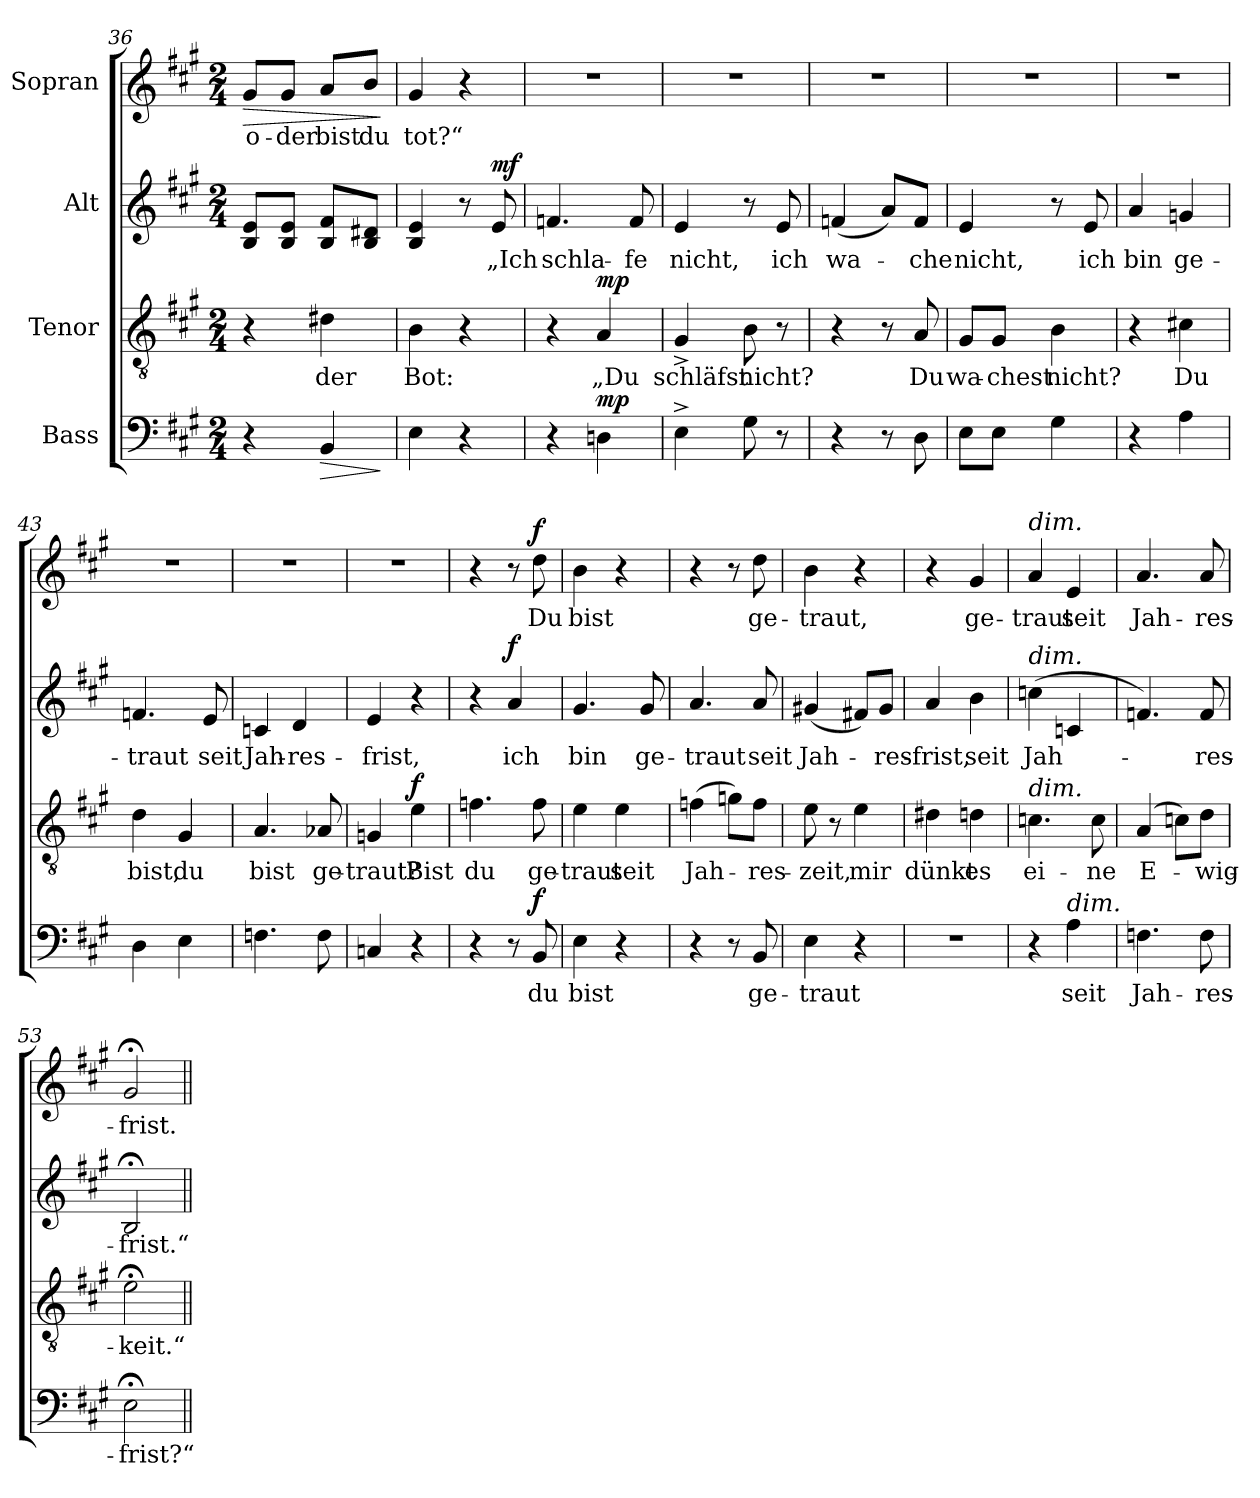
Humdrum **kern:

**kern	**text	**dynam	**kern	**text	**dynam	**kern	**text	**dynam	**kern	**text	**dynam
*part4	*part4	*part4	*part3	*part3	*part3	*part2	*part2	*part2	*part1	*part1	*part1
*staff4	*staff4	*staff4	*staff3	*staff3	*staff3	*staff2	*staff2	*staff2	*staff1	*staff1	*staff1
*I"Bass	*	*	*I"Tenor	*	*	*I"Alt	*	*	*I"Sopran	*	*
!!LO:LB:g=z
*clefF4	*	*	*clefGv2	*	*	*clefG2	*	*	*clefG2	*	*
*k[f#c#g#]	*	*	*k[f#c#g#]	*	*	*k[f#c#g#]	*	*	*k[f#c#g#]	*	*
*M2/4	*	*	*M2/4	*	*	*M2/4	*	*	*M2/4	*	*
=36	=36	=36	=36	=36	=36	=36	=36	=36	=36	=36	=36
!	!	!	!	!	!	!	!	!	!	!LO:LY:b	!LO:HP:b
4r	.	.	4r	.	.	8B/ 8e/L	.	.	8g#/L	o-	>
!	!	!	!	!	!	!	!	!	!	!LO:LY:b	!
.	.	.	.	.	.	8B/ 8e/J	.	.	8g#/J	-der	.
!	!	!LO:HP:b	!	!LO:LY:b	!	!	!	!	!	!LO:LY:b	!
4BB/	.	>	4d#X\	der	.	8B/ 8f#/L	.	.	8a/L	bist	.
!	!	!	!	!	!	!	!	!	!	!LO:LY:b	!
.	.	.	.	.	.	8B/ 8d#X/J	.	.	8b/J	du	.
.	.	]	.	.	.	.	.	.	.	.	]
=37	=37	=37	=37	=37	=37	=37	=37	=37	=37	=37	=37
!	!	!	!	!LO:LY:b	!	!	!	!	!	!LO:LY:b	!
4E\	.	.	4B\	Bot:	.	4B/ 4e/	.	.	4g#/	tot?“	.
4r	.	.	4r	.	.	8r	.	.	4r	.	.
!	!	!	!	!	!	!	!LO:LY:b	!LO:DY:a	!	!	!
.	.	.	.	.	.	8e/	„Ich	mf	.	.	.
=38	=38	=38	=38	=38	=38	=38	=38	=38	=38	=38	=38
!	!	!	!	!	!	!	!LO:LY:b	!	!	!	!
4r	.	.	4r	.	.	4.fn/	schla-	.	2r	.	.
!	!	!LO:DY:a	!	!LO:LY:b	!LO:DY:a	!	!	!	!	!	!
4Dn\	.	mp	4A/	„Du	mp	.	.	.	.	.	.
!	!	!	!	!	!	!	!LO:LY:b	!	!	!	!
.	.	.	.	.	.	8f/	-fe	.	.	.	.
=39	=39	=39	=39	=39	=39	=39	=39	=39	=39	=39	=39
!	!	!	!	!LO:LY:b	!	!	!LO:LY:b	!	!	!	!
4E^\	.	.	4G#^/	schläfst	.	4e/	nicht,	.	2r	.	.
!	!	!	!	!LO:LY:b	!	!	!	!	!	!	!
8G#\	.	.	8B\	nicht?	.	8r	.	.	.	.	.
!	!	!	!	!	!	!	!LO:LY:b	!	!	!	!
8r	.	.	8r	.	.	8e/	ich	.	.	.	.
=40	=40	=40	=40	=40	=40	=40	=40	=40	=40	=40	=40
!	!	!	!	!	!	!	!LO:LY:b	!	!	!	!
4r	.	.	4r	.	.	(4fn/	wa-	.	2r	.	.
8r	.	.	8r	.	.	8a/L)	.	.	.	.	.
!	!	!	!	!LO:LY:b	!	!	!LO:LY:b	!	!	!	!
8D\	.	.	8A/	Du	.	8f/J	-che	.	.	.	.
=41	=41	=41	=41	=41	=41	=41	=41	=41	=41	=41	=41
!	!	!	!	!LO:LY:b	!	!	!LO:LY:b	!	!	!	!
8E\L	.	.	8G#/L	wa-	.	4e/	nicht,	.	2r	.	.
!	!	!	!	!LO:LY:b	!	!	!	!	!	!	!
8E\J	.	.	8G#/J	-chest	.	.	.	.	.	.	.
!	!	!	!	!LO:LY:b	!	!	!	!	!	!	!
4G#\	.	.	4B\	nicht?	.	8r	.	.	.	.	.
!	!	!	!	!	!	!	!LO:LY:b	!	!	!	!
.	.	.	.	.	.	8e/	ich	.	.	.	.
!!LO:LB:g=z
=42	=42	=42	=42	=42	=42	=42	=42	=42	=42	=42	=42
!	!	!	!	!	!	!	!LO:LY:b	!	!	!	!
4r	.	.	4r	.	.	4a/	bin	.	2r	.	.
!	!	!	!	!LO:LY:b	!	!	!LO:LY:b	!	!	!	!
4A\	.	.	4c#X\	Du	.	4gn/	ge-	.	.	.	.
=43	=43	=43	=43	=43	=43	=43	=43	=43	=43	=43	=43
!	!	!	!	!LO:LY:b	!	!	!LO:LY:b	!	!	!	!
4D\	.	.	4d\	bist,	.	4.fn/	-traut	.	2r	.	.
!	!	!	!	!LO:LY:b	!	!	!	!	!	!	!
4E\	.	.	4G#/	du	.	.	.	.	.	.	.
!	!	!	!	!	!	!	!LO:LY:b	!	!	!	!
.	.	.	.	.	.	8e/	seit	.	.	.	.
=44	=44	=44	=44	=44	=44	=44	=44	=44	=44	=44	=44
!	!	!	!	!LO:LY:b	!	!	!LO:LY:b	!	!	!	!
4.Fn\	.	.	4.A/	bist	.	4cn/	Jah-	.	2r	.	.
!	!	!	!	!	!	!	!LO:LY:b	!	!	!	!
.	.	.	.	.	.	4d/	-res-	.	.	.	.
!	!	!	!	!LO:LY:b	!	!	!	!	!	!	!
8F\	.	.	8A-X/	ge-	.	.	.	.	.	.	.
=45	=45	=45	=45	=45	=45	=45	=45	=45	=45	=45	=45
!	!	!	!	!LO:LY:b	!	!	!LO:LY:b	!	!	!	!
4Cn/	.	.	4Gn/	-traut?	.	4e/	-frist,	.	2r	.	.
!	!	!	!	!LO:LY:b	!LO:DY:a	!	!	!	!	!	!
4r	.	.	4e\	Bist	f	4r	.	.	.	.	.
=46	=46	=46	=46	=46	=46	=46	=46	=46	=46	=46	=46
!	!	!	!	!LO:LY:b	!	!	!	!	!	!	!
4r	.	.	4.fn\	du	.	4r	.	.	4r	.	.
!	!	!	!	!	!	!	!LO:LY:b	!LO:DY:a	!	!	!
8r	.	.	.	.	.	4a/	ich	f	8r	.	.
!	!LO:LY:b	!LO:DY:a	!	!LO:LY:b	!	!	!	!	!	!LO:LY:b	!LO:DY:a
8BB/	du	f	8f\	ge-	.	.	.	.	8dd\	Du	f
=47	=47	=47	=47	=47	=47	=47	=47	=47	=47	=47	=47
!	!LO:LY:b	!	!	!LO:LY:b	!	!	!LO:LY:b	!	!	!LO:LY:b	!
4E\	bist	.	4e\	-traut	.	4.g#/	bin	.	4b\	bist	.
!	!	!	!	!LO:LY:b	!	!	!	!	!	!	!
4r	.	.	4e\	seit	.	.	.	.	4r	.	.
!	!	!	!	!	!	!	!LO:LY:b	!	!	!	!
.	.	.	.	.	.	8g#/	ge-	.	.	.	.
!!LO:PB:g=z
=48	=48	=48	=48	=48	=48	=48	=48	=48	=48	=48	=48
!	!	!	!	!LO:LY:b	!	!	!LO:LY:b	!	!	!	!
4r	.	.	(4fn\	Jah-	.	4.a/	-traut	.	4r	.	.
8r	.	.	8gn\L)	.	.	.	.	.	8r	.	.
!	!LO:LY:b	!	!	!LO:LY:b	!	!	!LO:LY:b	!	!	!LO:LY:b	!
8BB/	ge-	.	8f\J	-res-	.	8a/	seit	.	8dd\	ge-	.
=49	=49	=49	=49	=49	=49	=49	=49	=49	=49	=49	=49
!	!LO:LY:b	!	!	!LO:LY:b	!	!	!LO:LY:b	!	!	!LO:LY:b	!
4E\	-traut	.	8e\	-zeit,	.	(4g#X/	Jah-	.	4b\	-traut,	.
.	.	.	8r	.	.	.	.	.	.	.	.
!	!	!	!	!LO:LY:b	!	!	!	!	!	!	!
4r	.	.	4e\	mir	.	8f#X/L)	.	.	4r	.	.
!	!	!	!	!	!	!	!LO:LY:b	!	!	!	!
.	.	.	.	.	.	8g#/J	-res-	.	.	.	.
=50	=50	=50	=50	=50	=50	=50	=50	=50	=50	=50	=50
!	!	!	!	!LO:LY:b	!	!	!LO:LY:b	!	!	!	!
2r	.	.	4d#X\	dünkt	.	4a/	-frist,	.	4r	.	.
!	!	!	!	!LO:LY:b	!	!	!LO:LY:b	!	!	!LO:LY:b	!
.	.	.	4dn\	es	.	4b\	seit	.	4g#/	ge-	.
=51	=51	=51	=51	=51	=51	=51	=51	=51	=51	=51	=51
!	!	!	!	!	!	!	!	!	!LO:TX:a:i:t=dim.	!	!
!	!	!	!	!	!	!LO:TX:a:i:t=dim.	!	!	!	!	!
!	!	!	!LO:TX:a:i:t=dim.	!	!	!	!	!	!	!	!
!	!	!	!	!LO:LY:b	!	!	!LO:LY:b	!	!	!LO:LY:b	!
4r	.	.	4.cn\	ei-	.	(4ccn\	Jah-	.	4a/	-traut	.
!LO:TX:a:i:t=dim.	!	!	!	!	!	!	!	!	!	!	!
!	!LO:LY:b	!	!	!	!	!	!	!	!	!LO:LY:b	!
4A\	seit	.	.	.	.	4cn/	.	.	4e/	seit	.
!	!	!	!	!LO:LY:b	!	!	!	!	!	!	!
.	.	.	8c\	-ne	.	.	.	.	.	.	.
=52	=52	=52	=52	=52	=52	=52	=52	=52	=52	=52	=52
!	!LO:LY:b	!	!	!LO:LY:b	!	!	!	!	!	!LO:LY:b	!
4.Fn\	Jah-	.	(4A/	E-	.	4.fn/)	.	.	4.a/	Jah-	.
.	.	.	8cn\L)	.	.	.	.	.	.	.	.
!	!LO:LY:b	!	!	!LO:LY:b	!	!	!LO:LY:b	!	!	!LO:LY:b	!
8F\	-res-	.	8d\J	-wig-	.	8f/	-res-	.	8a/	-res-	.
=53	=53	=53	=53	=53	=53	=53	=53	=53	=53	=53	=53
!	!LO:LY:b	!	!	!LO:LY:b	!	!	!LO:LY:b	!	!	!LO:LY:b	!
2E;<\	-frist?“	.	2e;<\	-keit.“	.	2B;</	-frist.“	.	2g#;</	-frist.	.
=||	=||	=||	=||	=||	=||	=||	=||	=||	=||	=||	=||
*-	*-	*-	*-	*-	*-	*-	*-	*-	*-	*-	*-
